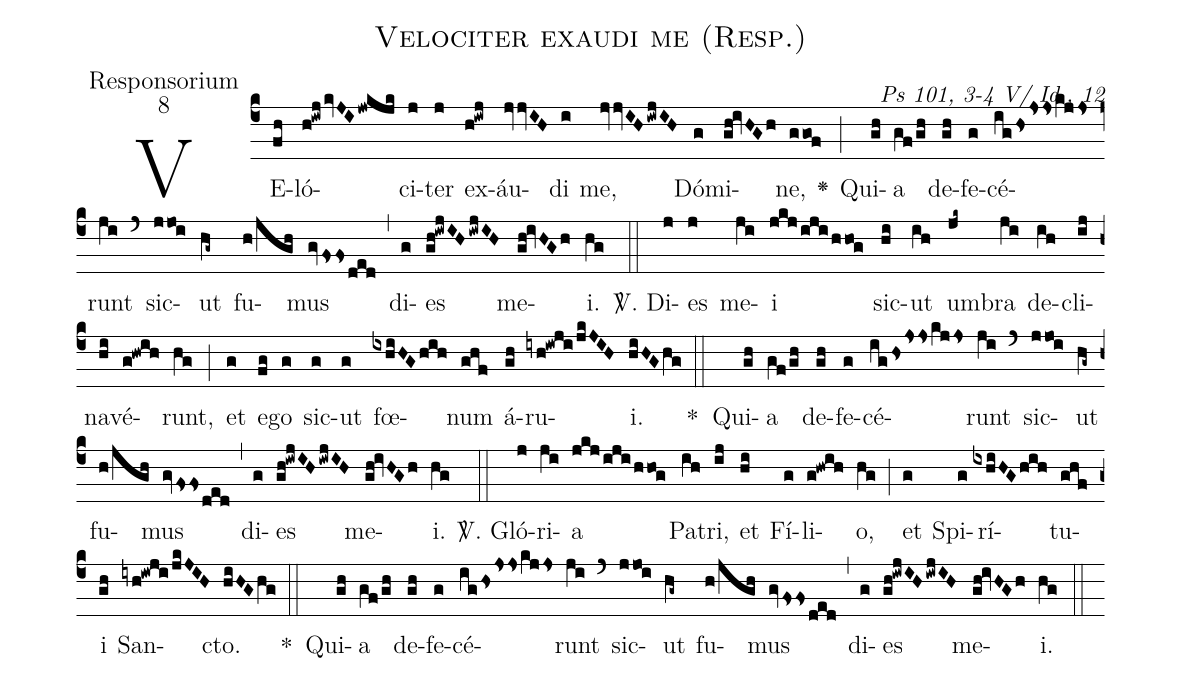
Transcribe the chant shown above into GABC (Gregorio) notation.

name:Velociter exaudi me (Resp.);
office-part:Responsorium;
mode:8;
commentary:Ps 101, 3-4 V/ Id., 12;
%%
(c4)VE(fh)ló(h!iwj/kvJI/jwkjk)ci(j)ter(j) ex(h!iwj)áu(jvjvIH)di(i) me,(jvjvIH/iwjIH) Dó(g)mi(gh!ivHGh)ne,(ggof) <v>\greheightstar</v>(;) Qui(gh)a(gf/gh) de(gh)fe(g)cé(ighsjsskjjs)runt(ji) (`) sic(jjoi)ut(hg~) fu(h/jgh)mus(gvfssded) (,) di(g)es(gh!iwjIH/iwjIH) me(gh!ivHGh)i.(hg) (::)

<sp>V/</sp>. Di(j)es(j) me(ji)i(jkj/iji/hhog) sic(hi)ut(ih) um(jk~)bra(ji) de(ih)cli(ij)na(hi)vé(g!hwih)runt,(hg) (;) et(g) e(fg)go(g) sic(g)ut(g) fœ(ixhiHGhih)num(ghf) á(gh)ru(iyh!iwji/jkJIH)i.(hiHGhg) (::)
*() Qui(gh)a(gf/gh) de(gh)fe(g)cé(ighsjsskjjs)runt(ji) (`) sic(jjoi)ut(hg~) fu(h/jgh)mus(gvfssded) (,) di(g)es(gh!iwjIH/iwjIH) me(gh!ivHGh)i.(hg) (::)

<sp>V/</sp>. Gló(j)ri(ji)a(jkj/iji/hhog) Pa(ih)tri,(ij) et(hi) Fí(g)li(g!hwih)o,(hg) (;) et(g) Spi(g)rí(ixhiHG/hih)tu(ghf)i(gh) San(iyh!iwji/jkJIH)cto.(hiHGhg) (::)
*() Qui(gh)a(gf/gh) de(gh)fe(g)cé(ighsjsskjjs)runt(ji) (`) sic(jjoi)ut(hg~) fu(h/jgh)mus(gvfssded) (,) di(g)es(gh!iwjIH/iwjIH) me(gh!ivHGh)i.(hg) (::)
